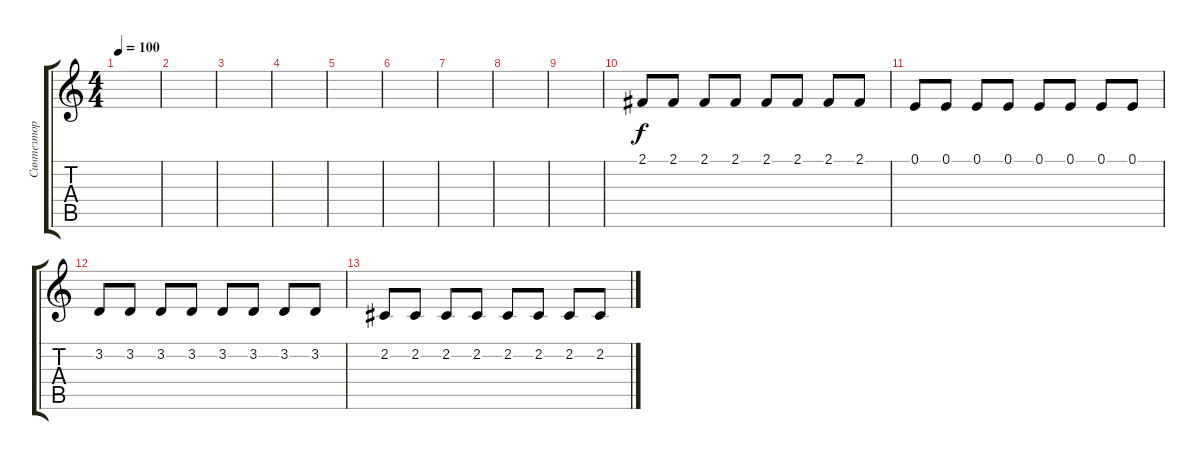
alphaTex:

\track ("Синтезтор" "Синтезтор") {instrument electricgrandpiano}
\staff {score tabs}
\tuning (E4 B3 G3 D3 A2 E2) {hide}
\ts (4 4)
\tempo 100
\clef g2
\ks c
|
|
|
|
|
|
|
|
|
2.1.8 2.1.8 2.1.8 2.1.8 2.1.8 2.1.8 2.1.8 2.1.8 |
0.1.8 0.1.8 0.1.8 0.1.8 0.1.8 0.1.8 0.1.8 0.1.8 |
3.2.8 3.2.8 3.2.8 3.2.8 3.2.8 3.2.8 3.2.8 3.2.8 |
2.2.8 2.2.8 2.2.8 2.2.8 2.2.8 2.2.8 2.2.8 2.2.8
